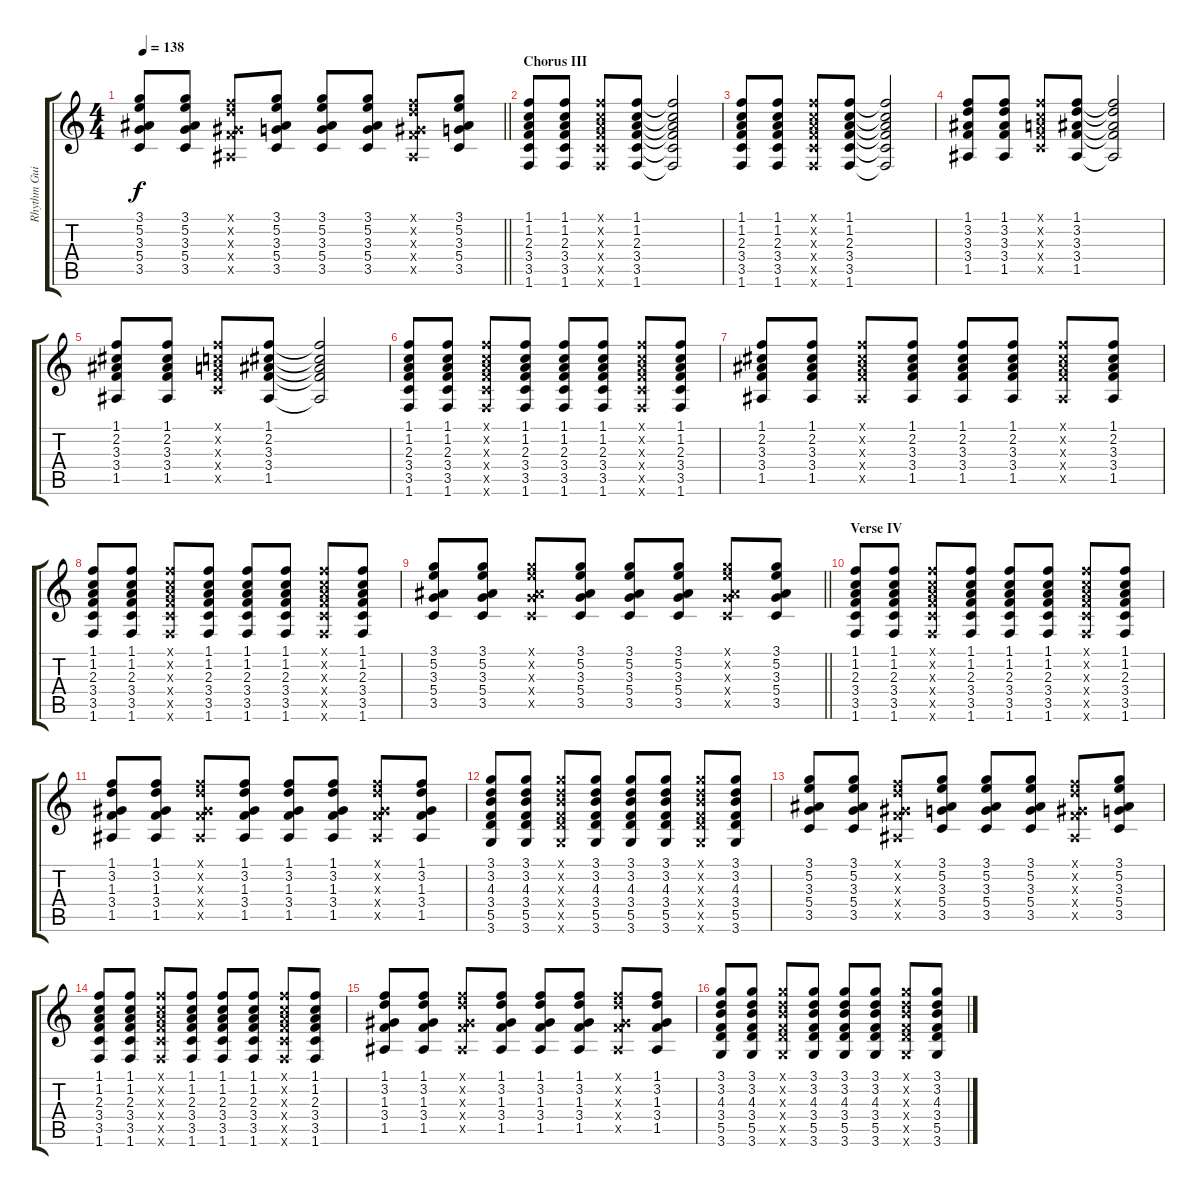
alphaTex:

\track ("Rhythm Guitar" "Rhythm Gui") {instrument electricguitarclean}
\staff {score tabs}
\tuning (E4 B3 G3 D3 A2 E2) {hide}
\ts (4 4)
\tempo 138
\clef g2
\barLineRight lightlight
\ks c
(3.1 5.2 3.3 5.4 3.5).8{dy f} (3.1 5.2 3.3 5.4 3.5).8 (1.1{x} 3.2{x} 1.3{x} 3.4{x} 1.5{x}).8 (3.1 5.2 3.3 5.4 3.5).8 (3.1 5.2 3.3 5.4 3.5).8 (3.1 5.2 3.3 5.4 3.5).8 (1.1{x} 3.2{x} 1.3{x} 3.4{x} 1.5{x}).8 (3.1 5.2 3.3 5.4 3.5).8 |
\section ("" "Chorus III")
(1.1 1.2 2.3 3.4 3.5 1.6).8 (1.1 1.2 2.3 3.4 3.5 1.6).8 (1.1{x} 1.2{x} 2.3{x} 3.4{x} 3.5{x} 1.6{x}).8 (1.1 1.2 2.3 3.4 3.5 1.6).8 (1.1{t} 1.2{t} 2.3{t} 3.4{t} 3.5{t} 1.6{t}).2 |
(1.1 1.2 2.3 3.4 3.5 1.6).8 (1.1 1.2 2.3 3.4 3.5 1.6).8 (1.1{x} 1.2{x} 2.3{x} 3.4{x} 3.5{x} 1.6{x}).8 (1.1 1.2 2.3 3.4 3.5 1.6).8 (1.1{t} 1.2{t} 2.3{t} 3.4{t} 3.5{t} 1.6{t}).2 |
(1.1 3.2 3.3 3.4 1.5).8 (1.1 3.2 3.3 3.4 1.5).8 (1.1{x} 1.2{x} 2.3{x} 3.4{x} 3.5{x}).8 (1.1 3.2 3.3 3.4 1.5).8 (1.1{t} 3.2{t} 3.3{t} 3.4{t} 1.5{t}).2 |
(1.1 2.2 3.3 3.4 1.5).8 (1.1 2.2 3.3 3.4 1.5).8 (1.1{x} 1.2{x} 2.3{x} 3.4{x} 3.5{x}).8 (1.1 2.2 3.3 3.4 1.5).8 (1.1{t} 2.2{t} 3.3{t} 3.4{t} 1.5{t}).2 |
(1.1 1.2 2.3 3.4 3.5 1.6).8 (1.1 1.2 2.3 3.4 3.5 1.6).8 (1.1{x} 1.2{x} 2.3{x} 3.4{x} 3.5{x} 1.6{x}).8 (1.1 1.2 2.3 3.4 3.5 1.6).8 (1.1 1.2 2.3 3.4 3.5 1.6).8 (1.1 1.2 2.3 3.4 3.5 1.6).8 (1.1{x} 1.2{x} 2.3{x} 3.4{x} 3.5{x} 1.6{x}).8 (1.1 1.2 2.3 3.4 3.5 1.6).8 |
(1.1 2.2 3.3 3.4 1.5).8 (1.1 2.2 3.3 3.4 1.5).8 (1.1{x} 2.2{x} 3.3{x} 3.4{x} 1.5{x}).8 (1.1 2.2 3.3 3.4 1.5).8 (1.1 2.2 3.3 3.4 1.5).8 (1.1 2.2 3.3 3.4 1.5).8 (1.1{x} 2.2{x} 3.3{x} 3.4{x} 1.5{x}).8 (1.1 2.2 3.3 3.4 1.5).8 |
(1.1 1.2 2.3 3.4 3.5 1.6).8 (1.1 1.2 2.3 3.4 3.5 1.6).8 (1.1{x} 1.2{x} 2.3{x} 3.4{x} 3.5{x} 1.6{x}).8 (1.1 1.2 2.3 3.4 3.5 1.6).8 (1.1 1.2 2.3 3.4 3.5 1.6).8 (1.1 1.2 2.3 3.4 3.5 1.6).8 (1.1{x} 1.2{x} 2.3{x} 3.4{x} 3.5{x} 1.6{x}).8 (1.1 1.2 2.3 3.4 3.5 1.6).8 |
\barLineRight lightlight
(3.1 5.2 3.3 5.4 3.5).8 (3.1 5.2 3.3 5.4 3.5).8 (3.1{x} 5.2{x} 3.3{x} 5.4{x} 3.5{x}).8 (3.1 5.2 3.3 5.4 3.5).8 (3.1 5.2 3.3 5.4 3.5).8 (3.1 5.2 3.3 5.4 3.5).8 (3.1{x} 5.2{x} 3.3{x} 5.4{x} 3.5{x}).8 (3.1 5.2 3.3 5.4 3.5).8 |
\section ("" "Verse IV")
(1.1 1.2 2.3 3.4 3.5 1.6).8 (1.1 1.2 2.3 3.4 3.5 1.6).8 (1.1{x} 1.2{x} 2.3{x} 3.4{x} 3.5{x} 1.6{x}).8 (1.1 1.2 2.3 3.4 3.5 1.6).8 (1.1 1.2 2.3 3.4 3.5 1.6).8 (1.1 1.2 2.3 3.4 3.5 1.6).8 (1.1{x} 1.2{x} 2.3{x} 3.4{x} 3.5{x} 1.6{x}).8 (1.1 1.2 2.3 3.4 3.5 1.6).8 |
(1.1 3.2 1.3 3.4 1.5).8 (1.1 3.2 1.3 3.4 1.5).8 (1.1{x} 3.2{x} 1.3{x} 3.4{x} 1.5{x}).8 (1.1 3.2 1.3 3.4 1.5).8 (1.1 3.2 1.3 3.4 1.5).8 (1.1 3.2 1.3 3.4 1.5).8 (1.1{x} 3.2{x} 1.3{x} 3.4{x} 1.5{x}).8 (1.1 3.2 1.3 3.4 1.5).8 |
(3.1 3.2 4.3 3.4 5.5 3.6).8 (3.1 3.2 4.3 3.4 5.5 3.6).8 (3.1{x} 3.2{x} 4.3{x} 3.4{x} 5.5{x} 3.6{x}).8 (3.1 3.2 4.3 3.4 5.5 3.6).8 (3.1 3.2 4.3 3.4 5.5 3.6).8 (3.1 3.2 4.3 3.4 5.5 3.6).8 (3.1{x} 3.2{x} 4.3{x} 3.4{x} 5.5{x} 3.6{x}).8 (3.1 3.2 4.3 3.4 5.5 3.6).8 |
(3.1 5.2 3.3 5.4 3.5).8 (3.1 5.2 3.3 5.4 3.5).8 (1.1{x} 3.2{x} 1.3{x} 3.4{x} 1.5{x}).8 (3.1 5.2 3.3 5.4 3.5).8 (3.1 5.2 3.3 5.4 3.5).8 (3.1 5.2 3.3 5.4 3.5).8 (1.1{x} 3.2{x} 1.3{x} 3.4{x} 1.5{x}).8 (3.1 5.2 3.3 5.4 3.5).8 |
(1.1 1.2 2.3 3.4 3.5 1.6).8 (1.1 1.2 2.3 3.4 3.5 1.6).8 (1.1{x} 1.2{x} 2.3{x} 3.4{x} 3.5{x} 1.6{x}).8 (1.1 1.2 2.3 3.4 3.5 1.6).8 (1.1 1.2 2.3 3.4 3.5 1.6).8 (1.1 1.2 2.3 3.4 3.5 1.6).8 (1.1{x} 1.2{x} 2.3{x} 3.4{x} 3.5{x} 1.6{x}).8 (1.1 1.2 2.3 3.4 3.5 1.6).8 |
(1.1 3.2 1.3 3.4 1.5).8 (1.1 3.2 1.3 3.4 1.5).8 (1.1{x} 3.2{x} 1.3{x} 3.4{x} 1.5{x}).8 (1.1 3.2 1.3 3.4 1.5).8 (1.1 3.2 1.3 3.4 1.5).8 (1.1 3.2 1.3 3.4 1.5).8 (1.1{x} 3.2{x} 1.3{x} 3.4{x} 1.5{x}).8 (1.1 3.2 1.3 3.4 1.5).8 |
(3.1 3.2 4.3 3.4 5.5 3.6).8 (3.1 3.2 4.3 3.4 5.5 3.6).8 (3.1{x} 3.2{x} 4.3{x} 3.4{x} 5.5{x} 3.6{x}).8 (3.1 3.2 4.3 3.4 5.5 3.6).8 (3.1 3.2 4.3 3.4 5.5 3.6).8 (3.1 3.2 4.3 3.4 5.5 3.6).8 (3.1{x} 3.2{x} 4.3{x} 3.4{x} 5.5{x} 3.6{x}).8 (3.1 3.2 4.3 3.4 5.5 3.6).8
